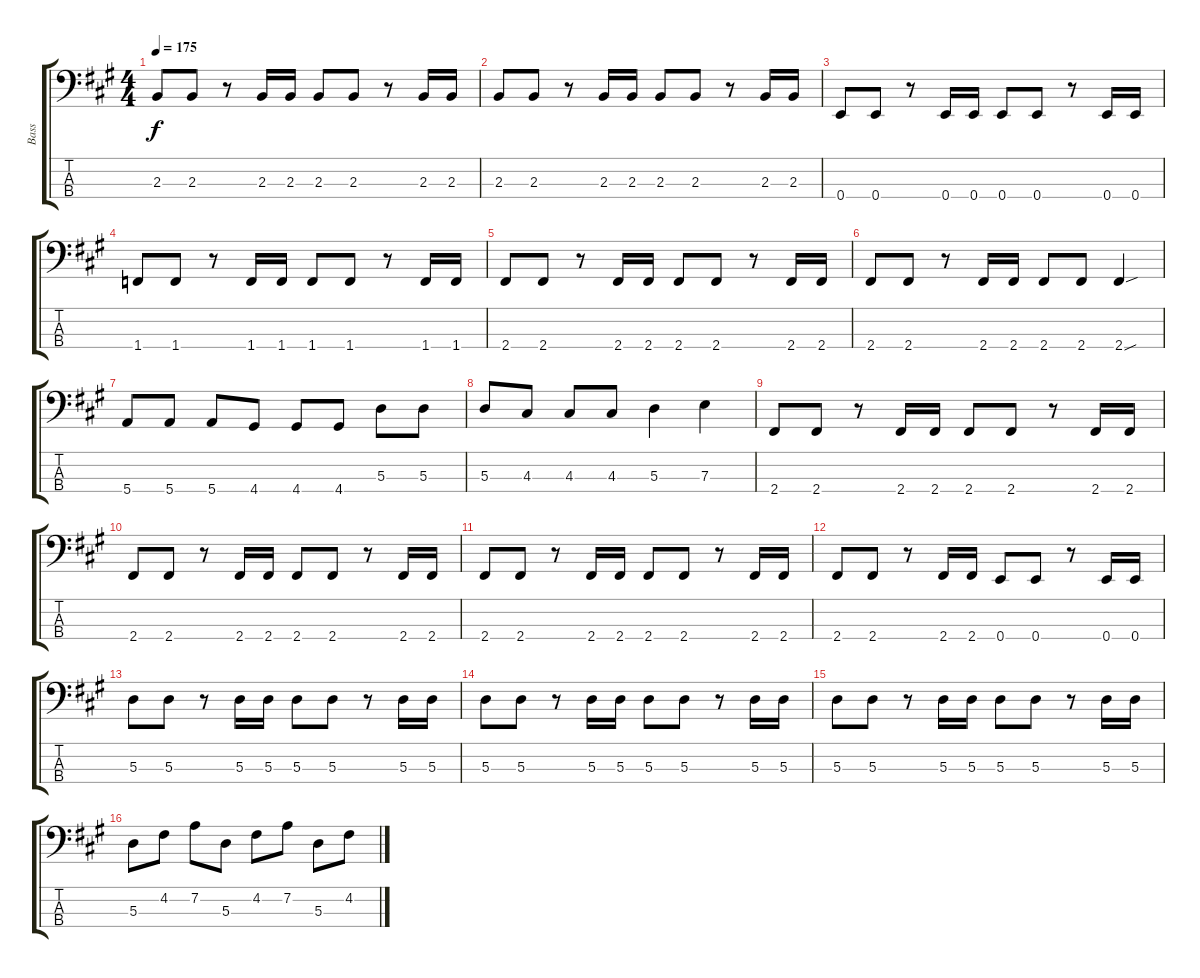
\track ("Bass" "Bass") {instrument slapbass2}
\staff {score tabs}
\tuning (G2 D2 A1 E1) {hide}
\ts (4 4)
\tempo 175
\clef f4
\ks a
2.3.8{dy f} 2.3.8 r.8 2.3.16 2.3.16 2.3.8 2.3.8 r.8 2.3.16 2.3.16 |
2.3.8 2.3.8 r.8 2.3.16 2.3.16 2.3.8 2.3.8 r.8 2.3.16 2.3.16 |
0.4.8 0.4.8 r.8 0.4.16 0.4.16 0.4.8 0.4.8 r.8 0.4.16 0.4.16 |
1.4.8 1.4.8 r.8 1.4.16 1.4.16 1.4.8 1.4.8 r.8 1.4.16 1.4.16 |
2.4.8 2.4.8 r.8 2.4.16 2.4.16 2.4.8 2.4.8 r.8 2.4.16 2.4.16 |
2.4.8 2.4.8 r.8 2.4.16 2.4.16 2.4.8 2.4.8 2.4{sou}.4 |
5.4.8 5.4.8 5.4.8 4.4.8 4.4.8 4.4.8 5.3.8 5.3.8 |
5.3.8 4.3.8 4.3.8 4.3.8 5.3.4 7.3.4 |
2.4.8 2.4.8 r.8 2.4.16 2.4.16 2.4.8 2.4.8 r.8 2.4.16 2.4.16 |
2.4.8 2.4.8 r.8 2.4.16 2.4.16 2.4.8 2.4.8 r.8 2.4.16 2.4.16 |
2.4.8 2.4.8 r.8 2.4.16 2.4.16 2.4.8 2.4.8 r.8 2.4.16 2.4.16 |
2.4.8 2.4.8 r.8 2.4.16 2.4.16 0.4.8 0.4.8 r.8 0.4.16 0.4.16 |
5.3.8 5.3.8 r.8 5.3.16 5.3.16 5.3.8 5.3.8 r.8 5.3.16 5.3.16 |
5.3.8 5.3.8 r.8 5.3.16 5.3.16 5.3.8 5.3.8 r.8 5.3.16 5.3.16 |
5.3.8 5.3.8 r.8 5.3.16 5.3.16 5.3.8 5.3.8 r.8 5.3.16 5.3.16 |
5.3.8 4.2.8 7.2.8 5.3.8 4.2.8 7.2.8 5.3.8 4.2.8
